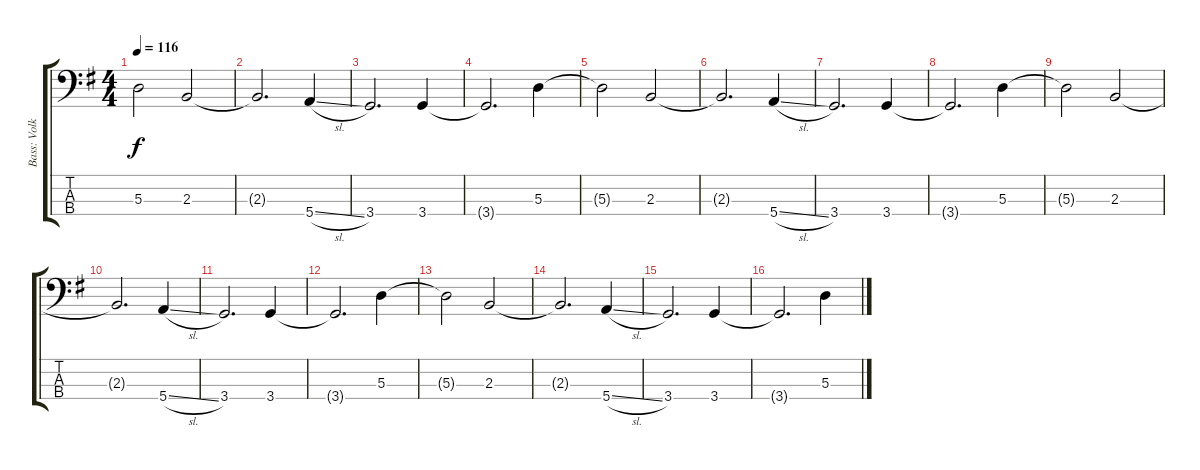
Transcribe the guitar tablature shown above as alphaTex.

\track ("Bass: Volker" "Bass: Volk") {instrument electricbassfinger}
\staff {score tabs}
\tuning (G2 D2 A1 E1) {hide}
\ts (4 4)
\tempo 116
\clef f4
\ks g
5.3{t}.2{dy f} 2.3.2 |
2.3{t}.2{d} 5.4{sl}.4 |
3.4.2{d} 3.4.4 |
3.4{t}.2{d} 5.3.4 |
5.3{t}.2 2.3.2 |
2.3{t}.2{d} 5.4{sl}.4 |
3.4.2{d} 3.4.4 |
3.4{t}.2{d} 5.3.4 |
5.3{t}.2 2.3.2 |
2.3{t}.2{d} 5.4{sl}.4 |
3.4.2{d} 3.4.4 |
3.4{t}.2{d} 5.3.4 |
5.3{t}.2 2.3.2 |
2.3{t}.2{d} 5.4{sl}.4 |
3.4.2{d} 3.4.4 |
3.4{t}.2{d} 5.3.4
